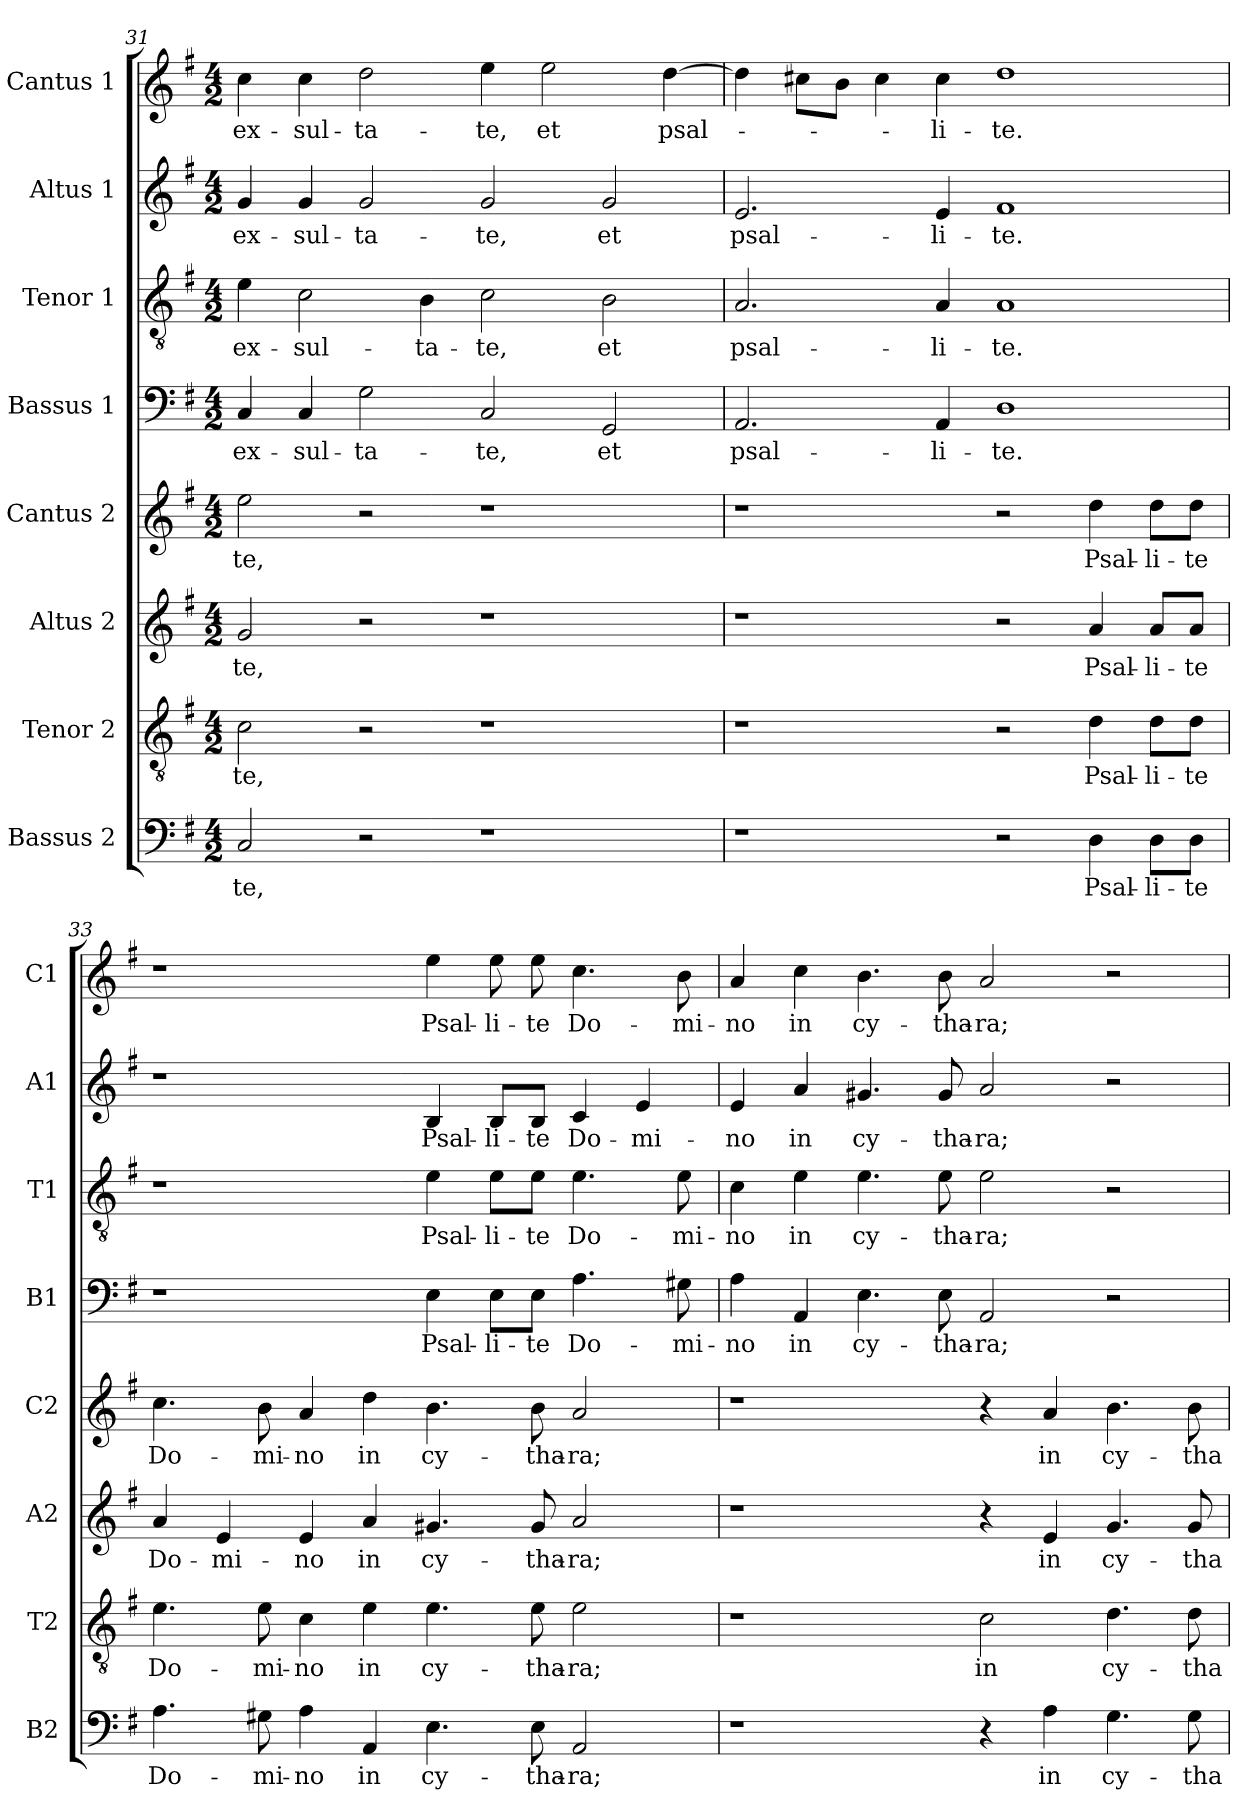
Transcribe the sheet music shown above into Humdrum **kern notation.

**kern	**text	**kern	**text	**kern	**text	**kern	**text	**kern	**text	**kern	**text	**kern	**text	**kern	**text
*part8	*part8	*part7	*part7	*part6	*part6	*part5	*part5	*part4	*part4	*part3	*part3	*part2	*part2	*part1	*part1
*staff8	*staff8	*staff7	*staff7	*staff6	*staff6	*staff5	*staff5	*staff4	*staff4	*staff3	*staff3	*staff2	*staff2	*staff1	*staff1
*I"Bassus 2	*	*I"Tenor 2	*	*I"Altus 2	*	*I"Cantus 2	*	*I"Bassus 1	*	*I"Tenor 1	*	*I"Altus 1	*	*I"Cantus 1	*
*I'B2	*	*I'T2	*	*I'A2	*	*I'C2	*	*I'B1	*	*I'T1	*	*I'A1	*	*I'C1	*
*clefF4	*	*clefGv2	*	*clefG2	*	*clefG2	*	*clefF4	*	*clefGv2	*	*clefG2	*	*clefG2	*
*k[f#]	*	*k[f#]	*	*k[f#]	*	*k[f#]	*	*k[f#]	*	*k[f#]	*	*k[f#]	*	*k[f#]	*
*G:	*	*G:	*	*G:	*	*G:	*	*G:	*	*G:	*	*G:	*	*G:	*
*M4/2	*	*M4/2	*	*M4/2	*	*M4/2	*	*M4/2	*	*M4/2	*	*M4/2	*	*M4/2	*
=31	=31	=31	=31	=31	=31	=31	=31	=31	=31	=31	=31	=31	=31	=31	=31
!	!LO:LY:b	!	!LO:LY:b	!	!LO:LY:b	!	!LO:LY:b	!	!LO:LY:b	!	!LO:LY:b	!	!LO:LY:b	!	!LO:LY:b
2C/	-te,	2c\	-te,	2g/	-te,	2ee\	-te,	4C/	ex-	4e\	ex-	4g/	ex-	4cc\	ex-
!	!	!	!	!	!	!	!	!	!LO:LY:b	!	!LO:LY:b	!	!LO:LY:b	!	!LO:LY:b
.	.	.	.	.	.	.	.	4C/	-sul-	2c\	-sul-	4g/	-sul-	4cc\	-sul-
!	!	!	!	!	!	!	!	!	!LO:LY:b	!	!	!	!LO:LY:b	!	!LO:LY:b
2r	.	2r	.	2r	.	2r	.	2G\	-ta-	.	.	2g/	-ta-	2dd\	-ta-
!	!	!	!	!	!	!	!	!	!	!	!LO:LY:b	!	!	!	!
.	.	.	.	.	.	.	.	.	.	4B\	-ta-	.	.	.	.
!	!	!	!	!	!	!	!	!	!LO:LY:b	!	!LO:LY:b	!	!LO:LY:b	!	!LO:LY:b
1r	.	1r	.	1r	.	1r	.	2C/	-te,	2c\	-te,	2g/	-te,	4ee\	-te,
!	!	!	!	!	!	!	!	!	!	!	!	!	!	!	!LO:LY:b
.	.	.	.	.	.	.	.	.	.	.	.	.	.	2ee\	et
!	!	!	!	!	!	!	!	!	!LO:LY:b	!	!LO:LY:b	!	!LO:LY:b	!	!
.	.	.	.	.	.	.	.	2GG/	et	2B\	et	2g/	et	.	.
!	!	!	!	!	!	!	!	!	!	!	!	!	!	!	!LO:LY:b
.	.	.	.	.	.	.	.	.	.	.	.	.	.	[4dd\	psal-
=32	=32	=32	=32	=32	=32	=32	=32	=32	=32	=32	=32	=32	=32	=32	=32
!	!	!	!	!	!	!	!	!	!LO:LY:b	!	!LO:LY:b	!	!LO:LY:b	!	!
1r	.	1r	.	1r	.	1r	.	2.AA/	psal-	2.A/	psal-	2.e/	psal-	4dd\]	.
.	.	.	.	.	.	.	.	.	.	.	.	.	.	8cc#X\L	.
.	.	.	.	.	.	.	.	.	.	.	.	.	.	8b\J	.
.	.	.	.	.	.	.	.	.	.	.	.	.	.	4cc#i\	.
!	!	!	!	!	!	!	!	!	!LO:LY:b	!	!LO:LY:b	!	!LO:LY:b	!	!LO:LY:b
.	.	.	.	.	.	.	.	4AA/	-li-	4A/	-li-	4e/	-li-	4cc#\	-li-
!	!	!	!	!	!	!	!	!	!LO:LY:b	!	!LO:LY:b	!	!LO:LY:b	!	!LO:LY:b
2r	.	2r	.	2r	.	2r	.	1D	-te.	1A	-te.	1f#	-te.	1dd	-te.
!	!LO:LY:b	!	!LO:LY:b	!	!LO:LY:b	!	!LO:LY:b	!	!	!	!	!	!	!	!
4D\	Psal-	4d\	Psal-	4a/	Psal-	4dd\	Psal-	.	.	.	.	.	.	.	.
!	!LO:LY:b	!	!LO:LY:b	!	!LO:LY:b	!	!LO:LY:b	!	!	!	!	!	!	!	!
8D\L	-li-	8d\L	-li-	8a/L	-li-	8dd\L	-li-	.	.	.	.	.	.	.	.
!	!LO:LY:b	!	!LO:LY:b	!	!LO:LY:b	!	!LO:LY:b	!	!	!	!	!	!	!	!
8D\J	-te	8d\J	-te	8a/J	-te	8dd\J	-te	.	.	.	.	.	.	.	.
!!LO:LB:g=z
=33	=33	=33	=33	=33	=33	=33	=33	=33	=33	=33	=33	=33	=33	=33	=33
!	!LO:LY:b	!	!LO:LY:b	!	!LO:LY:b	!	!LO:LY:b	!	!	!	!	!	!	!	!
4.A\	Do-	4.e\	Do-	4a/	Do-	4.cc\	Do-	1r	.	1r	.	1r	.	1r	.
!	!	!	!	!	!LO:LY:b	!	!	!	!	!	!	!	!	!	!
.	.	.	.	4e/	-mi-	.	.	.	.	.	.	.	.	.	.
!	!LO:LY:b	!	!LO:LY:b	!	!	!	!LO:LY:b	!	!	!	!	!	!	!	!
8G#X\	-mi-	8e\	-mi-	.	.	8b\	-mi-	.	.	.	.	.	.	.	.
!	!LO:LY:b	!	!LO:LY:b	!	!LO:LY:b	!	!LO:LY:b	!	!	!	!	!	!	!	!
4A\	-no	4c\	-no	4e/	-no	4a/	-no	.	.	.	.	.	.	.	.
!	!LO:LY:b	!	!LO:LY:b	!	!LO:LY:b	!	!LO:LY:b	!	!	!	!	!	!	!	!
4AA/	in	4e\	in	4a/	in	4dd\	in	.	.	.	.	.	.	.	.
!	!LO:LY:b	!	!LO:LY:b	!	!LO:LY:b	!	!LO:LY:b	!	!LO:LY:b	!	!LO:LY:b	!	!LO:LY:b	!	!LO:LY:b
4.E\	cy-	4.e\	cy-	4.g#X/	cy-	4.b\	cy-	4E\	Psal-	4e\	Psal-	4B/	Psal-	4ee\	Psal-
!	!	!	!	!	!	!	!	!	!LO:LY:b	!	!LO:LY:b	!	!LO:LY:b	!	!LO:LY:b
.	.	.	.	.	.	.	.	8E\L	-li-	8e\L	-li-	8B/L	-li-	8ee\	-li-
!	!LO:LY:b	!	!LO:LY:b	!	!LO:LY:b	!	!LO:LY:b	!	!LO:LY:b	!	!LO:LY:b	!	!LO:LY:b	!	!LO:LY:b
8E\	-tha-	8e\	-tha-	8g#/	-tha-	8b\	-tha-	8E\J	-te	8e\J	-te	8B/J	-te	8ee\	-te
!	!LO:LY:b	!	!LO:LY:b	!	!LO:LY:b	!	!LO:LY:b	!	!LO:LY:b	!	!LO:LY:b	!	!LO:LY:b	!	!LO:LY:b
2AA/	-ra;	2e\	-ra;	2a/	-ra;	2a/	-ra;	4.A\	Do-	4.e\	Do-	4c/	Do-	4.cc\	Do-
!	!	!	!	!	!	!	!	!	!	!	!	!	!LO:LY:b	!	!
.	.	.	.	.	.	.	.	.	.	.	.	4e/	-mi-	.	.
!	!	!	!	!	!	!	!	!	!LO:LY:b	!	!LO:LY:b	!	!	!	!LO:LY:b
.	.	.	.	.	.	.	.	8G#X\	-mi-	8e\	-mi-	.	.	8b\	-mi-
=34	=34	=34	=34	=34	=34	=34	=34	=34	=34	=34	=34	=34	=34	=34	=34
!	!	!	!	!	!	!	!	!	!LO:LY:b	!	!LO:LY:b	!	!LO:LY:b	!	!LO:LY:b
1r	.	1r	.	1r	.	1r	.	4A\	-no	4c\	-no	4e/	-no	4a/	-no
!	!	!	!	!	!	!	!	!	!LO:LY:b	!	!LO:LY:b	!	!LO:LY:b	!	!LO:LY:b
.	.	.	.	.	.	.	.	4AA/	in	4e\	in	4a/	in	4cc\	in
!	!	!	!	!	!	!	!	!	!LO:LY:b	!	!LO:LY:b	!	!LO:LY:b	!	!LO:LY:b
.	.	.	.	.	.	.	.	4.E\	cy-	4.e\	cy-	4.g#X/	cy-	4.b\	cy-
!	!	!	!	!	!	!	!	!	!LO:LY:b	!	!LO:LY:b	!	!LO:LY:b	!	!LO:LY:b
.	.	.	.	.	.	.	.	8E\	-tha-	8e\	-tha-	8g#/	-tha-	8b\	-tha-
!	!	!	!LO:LY:b	!	!	!	!	!	!LO:LY:b	!	!LO:LY:b	!	!LO:LY:b	!	!LO:LY:b
4r	.	2c\	in	4r	.	4r	.	2AA/	-ra;	2e\	-ra;	2a/	-ra;	2a/	-ra;
!	!LO:LY:b	!	!	!	!LO:LY:b	!	!LO:LY:b	!	!	!	!	!	!	!	!
4A\	in	.	.	4e/	in	4a/	in	.	.	.	.	.	.	.	.
!	!LO:LY:b	!	!LO:LY:b	!	!LO:LY:b	!	!LO:LY:b	!	!	!	!	!	!	!	!
4.G\	cy-	4.d\	cy-	4.g/	cy-	4.b\	cy-	2r	.	2r	.	2r	.	2r	.
!	!LO:LY:b	!	!LO:LY:b	!	!LO:LY:b	!	!LO:LY:b	!	!	!	!	!	!	!	!
8G\	-tha-	8d\	-tha-	8g/	-tha-	8b\	-tha-	.	.	.	.	.	.	.	.
=	=	=	=	=	=	=	=	=	=	=	=	=	=	=	=
*-	*-	*-	*-	*-	*-	*-	*-	*-	*-	*-	*-	*-	*-	*-	*-
